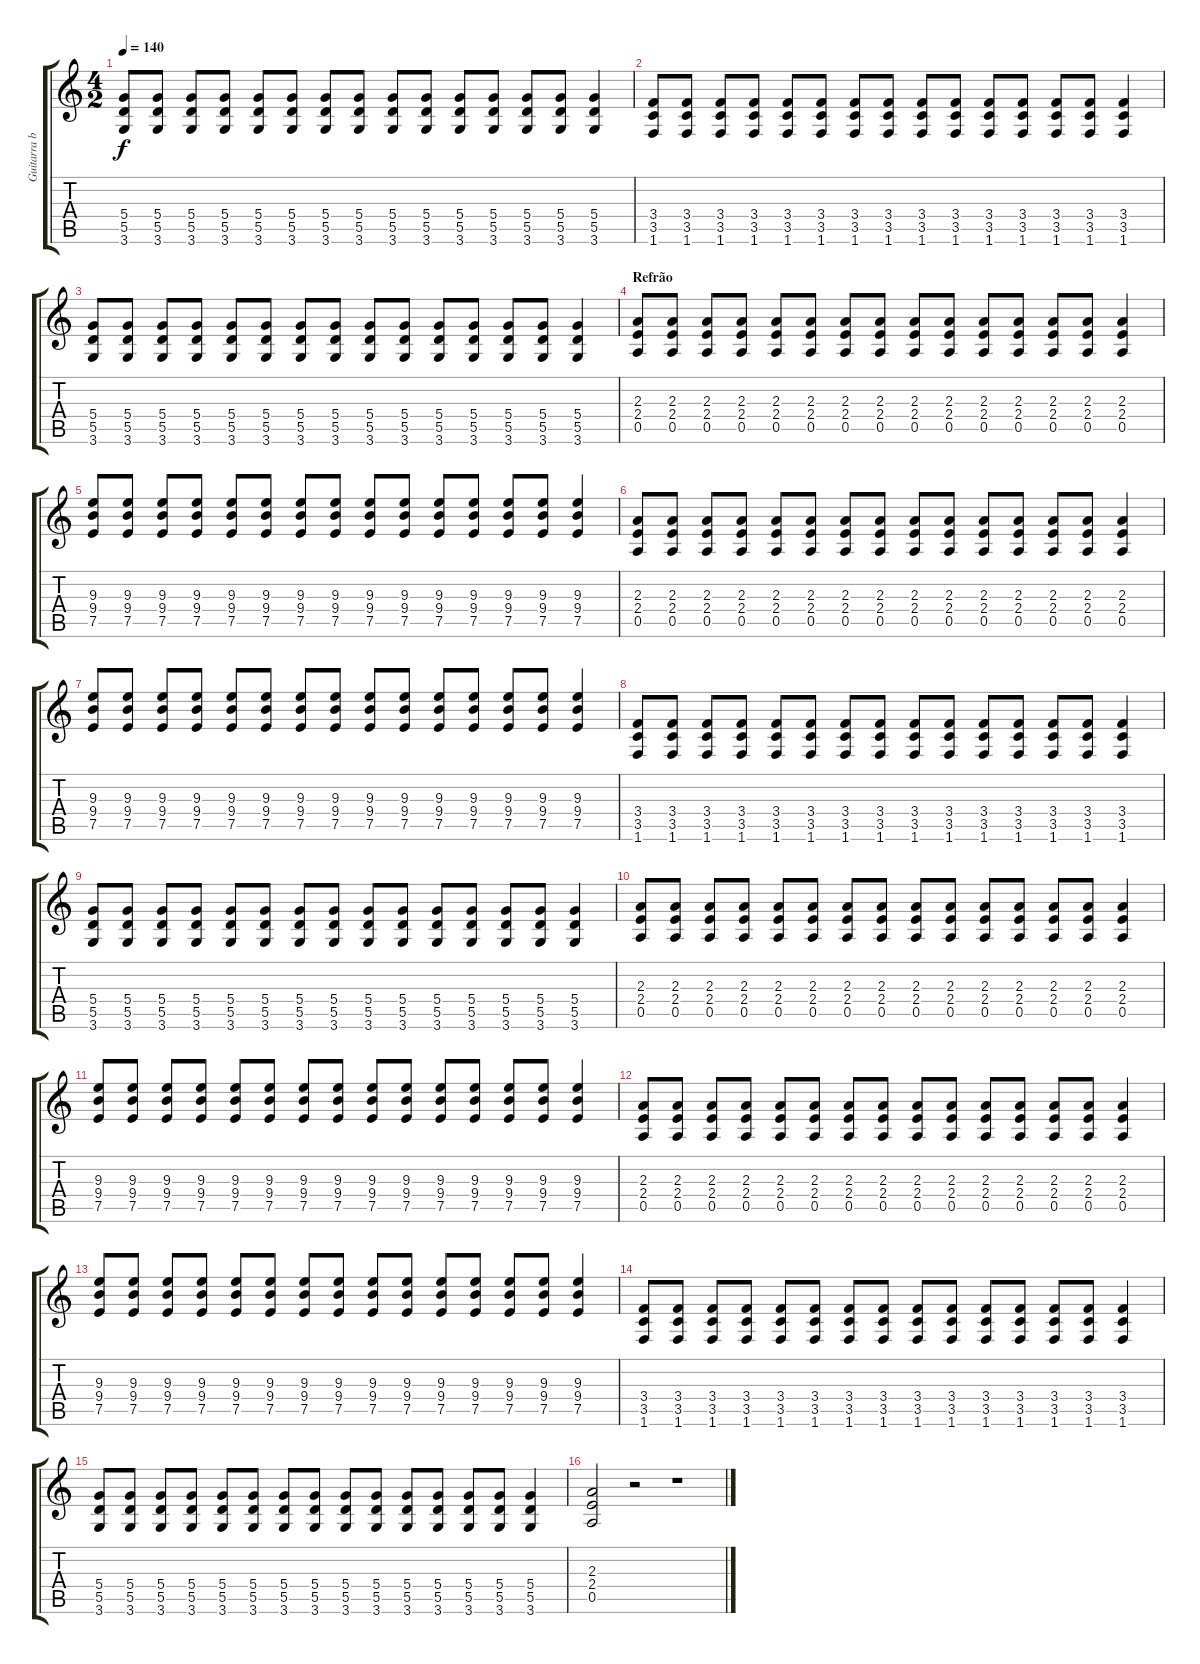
\track ("Guitarra base" "Guitarra b") {instrument electricguitarclean}
\staff {score tabs}
\tuning (E4 B3 G3 D3 A2 E2) {hide}
\ts (4 2)
\tempo 140
\clef g2
\ks c
(5.4 5.5 3.6).8{dy f} (5.4 5.5 3.6).8 (5.4 5.5 3.6).8 (5.4 5.5 3.6).8 (5.4 5.5 3.6).8 (5.4 5.5 3.6).8 (5.4 5.5 3.6).8 (5.4 5.5 3.6).8 (5.4 5.5 3.6).8 (5.4 5.5 3.6).8 (5.4 5.5 3.6).8 (5.4 5.5 3.6).8 (5.4 5.5 3.6).8 (5.4 5.5 3.6).8 (5.4 5.5 3.6).4 |
(3.4 3.5 1.6).8 (3.4 3.5 1.6).8 (3.4 3.5 1.6).8 (3.4 3.5 1.6).8 (3.4 3.5 1.6).8 (3.4 3.5 1.6).8 (3.4 3.5 1.6).8 (3.4 3.5 1.6).8 (3.4 3.5 1.6).8 (3.4 3.5 1.6).8 (3.4 3.5 1.6).8 (3.4 3.5 1.6).8 (3.4 3.5 1.6).8 (3.4 3.5 1.6).8 (3.4 3.5 1.6).4 |
(5.4 5.5 3.6).8 (5.4 5.5 3.6).8 (5.4 5.5 3.6).8 (5.4 5.5 3.6).8 (5.4 5.5 3.6).8 (5.4 5.5 3.6).8 (5.4 5.5 3.6).8 (5.4 5.5 3.6).8 (5.4 5.5 3.6).8 (5.4 5.5 3.6).8 (5.4 5.5 3.6).8 (5.4 5.5 3.6).8 (5.4 5.5 3.6).8 (5.4 5.5 3.6).8 (5.4 5.5 3.6).4 |
\section ("" "Refrão")
(2.3 2.4 0.5).8 (2.3 2.4 0.5).8 (2.3 2.4 0.5).8 (2.3 2.4 0.5).8 (2.3 2.4 0.5).8 (2.3 2.4 0.5).8 (2.3 2.4 0.5).8 (2.3 2.4 0.5).8 (2.3 2.4 0.5).8 (2.3 2.4 0.5).8 (2.3 2.4 0.5).8 (2.3 2.4 0.5).8 (2.3 2.4 0.5).8 (2.3 2.4 0.5).8 (2.3 2.4 0.5).4 |
(9.3 9.4 7.5).8 (9.3 9.4 7.5).8 (9.3 9.4 7.5).8 (9.3 9.4 7.5).8 (9.3 9.4 7.5).8 (9.3 9.4 7.5).8 (9.3 9.4 7.5).8 (9.3 9.4 7.5).8 (9.3 9.4 7.5).8 (9.3 9.4 7.5).8 (9.3 9.4 7.5).8 (9.3 9.4 7.5).8 (9.3 9.4 7.5).8 (9.3 9.4 7.5).8 (9.3 9.4 7.5).4 |
(2.3 2.4 0.5).8 (2.3 2.4 0.5).8 (2.3 2.4 0.5).8 (2.3 2.4 0.5).8 (2.3 2.4 0.5).8 (2.3 2.4 0.5).8 (2.3 2.4 0.5).8 (2.3 2.4 0.5).8 (2.3 2.4 0.5).8 (2.3 2.4 0.5).8 (2.3 2.4 0.5).8 (2.3 2.4 0.5).8 (2.3 2.4 0.5).8 (2.3 2.4 0.5).8 (2.3 2.4 0.5).4 |
(9.3 9.4 7.5).8 (9.3 9.4 7.5).8 (9.3 9.4 7.5).8 (9.3 9.4 7.5).8 (9.3 9.4 7.5).8 (9.3 9.4 7.5).8 (9.3 9.4 7.5).8 (9.3 9.4 7.5).8 (9.3 9.4 7.5).8 (9.3 9.4 7.5).8 (9.3 9.4 7.5).8 (9.3 9.4 7.5).8 (9.3 9.4 7.5).8 (9.3 9.4 7.5).8 (9.3 9.4 7.5).4 |
(3.4 3.5 1.6).8 (3.4 3.5 1.6).8 (3.4 3.5 1.6).8 (3.4 3.5 1.6).8 (3.4 3.5 1.6).8 (3.4 3.5 1.6).8 (3.4 3.5 1.6).8 (3.4 3.5 1.6).8 (3.4 3.5 1.6).8 (3.4 3.5 1.6).8 (3.4 3.5 1.6).8 (3.4 3.5 1.6).8 (3.4 3.5 1.6).8 (3.4 3.5 1.6).8 (3.4 3.5 1.6).4 |
(5.4 5.5 3.6).8 (5.4 5.5 3.6).8 (5.4 5.5 3.6).8 (5.4 5.5 3.6).8 (5.4 5.5 3.6).8 (5.4 5.5 3.6).8 (5.4 5.5 3.6).8 (5.4 5.5 3.6).8 (5.4 5.5 3.6).8 (5.4 5.5 3.6).8 (5.4 5.5 3.6).8 (5.4 5.5 3.6).8 (5.4 5.5 3.6).8 (5.4 5.5 3.6).8 (5.4 5.5 3.6).4 |
(2.3 2.4 0.5).8{volume 6} (2.3 2.4 0.5).8 (2.3 2.4 0.5).8 (2.3 2.4 0.5).8 (2.3 2.4 0.5).8 (2.3 2.4 0.5).8 (2.3 2.4 0.5).8 (2.3 2.4 0.5).8 (2.3 2.4 0.5).8 (2.3 2.4 0.5).8 (2.3 2.4 0.5).8 (2.3 2.4 0.5).8 (2.3 2.4 0.5).8 (2.3 2.4 0.5).8 (2.3 2.4 0.5).4 |
(9.3 9.4 7.5).8 (9.3 9.4 7.5).8 (9.3 9.4 7.5).8 (9.3 9.4 7.5).8 (9.3 9.4 7.5).8 (9.3 9.4 7.5).8 (9.3 9.4 7.5).8 (9.3 9.4 7.5).8 (9.3 9.4 7.5).8 (9.3 9.4 7.5).8 (9.3 9.4 7.5).8 (9.3 9.4 7.5).8 (9.3 9.4 7.5).8 (9.3 9.4 7.5).8 (9.3 9.4 7.5).4 |
(2.3 2.4 0.5).8 (2.3 2.4 0.5).8 (2.3 2.4 0.5).8 (2.3 2.4 0.5).8 (2.3 2.4 0.5).8 (2.3 2.4 0.5).8 (2.3 2.4 0.5).8 (2.3 2.4 0.5).8 (2.3 2.4 0.5).8 (2.3 2.4 0.5).8 (2.3 2.4 0.5).8 (2.3 2.4 0.5).8 (2.3 2.4 0.5).8 (2.3 2.4 0.5).8 (2.3 2.4 0.5).4 |
(9.3 9.4 7.5).8 (9.3 9.4 7.5).8 (9.3 9.4 7.5).8 (9.3 9.4 7.5).8 (9.3 9.4 7.5).8 (9.3 9.4 7.5).8 (9.3 9.4 7.5).8 (9.3 9.4 7.5).8 (9.3 9.4 7.5).8 (9.3 9.4 7.5).8 (9.3 9.4 7.5).8 (9.3 9.4 7.5).8 (9.3 9.4 7.5).8 (9.3 9.4 7.5).8 (9.3 9.4 7.5).4 |
(3.4 3.5 1.6).8 (3.4 3.5 1.6).8 (3.4 3.5 1.6).8 (3.4 3.5 1.6).8 (3.4 3.5 1.6).8 (3.4 3.5 1.6).8 (3.4 3.5 1.6).8 (3.4 3.5 1.6).8 (3.4 3.5 1.6).8 (3.4 3.5 1.6).8 (3.4 3.5 1.6).8 (3.4 3.5 1.6).8 (3.4 3.5 1.6).8 (3.4 3.5 1.6).8 (3.4 3.5 1.6).4 |
(5.4 5.5 3.6).8 (5.4 5.5 3.6).8 (5.4 5.5 3.6).8 (5.4 5.5 3.6).8 (5.4 5.5 3.6).8 (5.4 5.5 3.6).8 (5.4 5.5 3.6).8 (5.4 5.5 3.6).8 (5.4 5.5 3.6).8 (5.4 5.5 3.6).8 (5.4 5.5 3.6).8 (5.4 5.5 3.6).8 (5.4 5.5 3.6).8 (5.4 5.5 3.6).8 (5.4 5.5 3.6).4 |
(2.3 2.4 0.5).2 r.2 r.1
